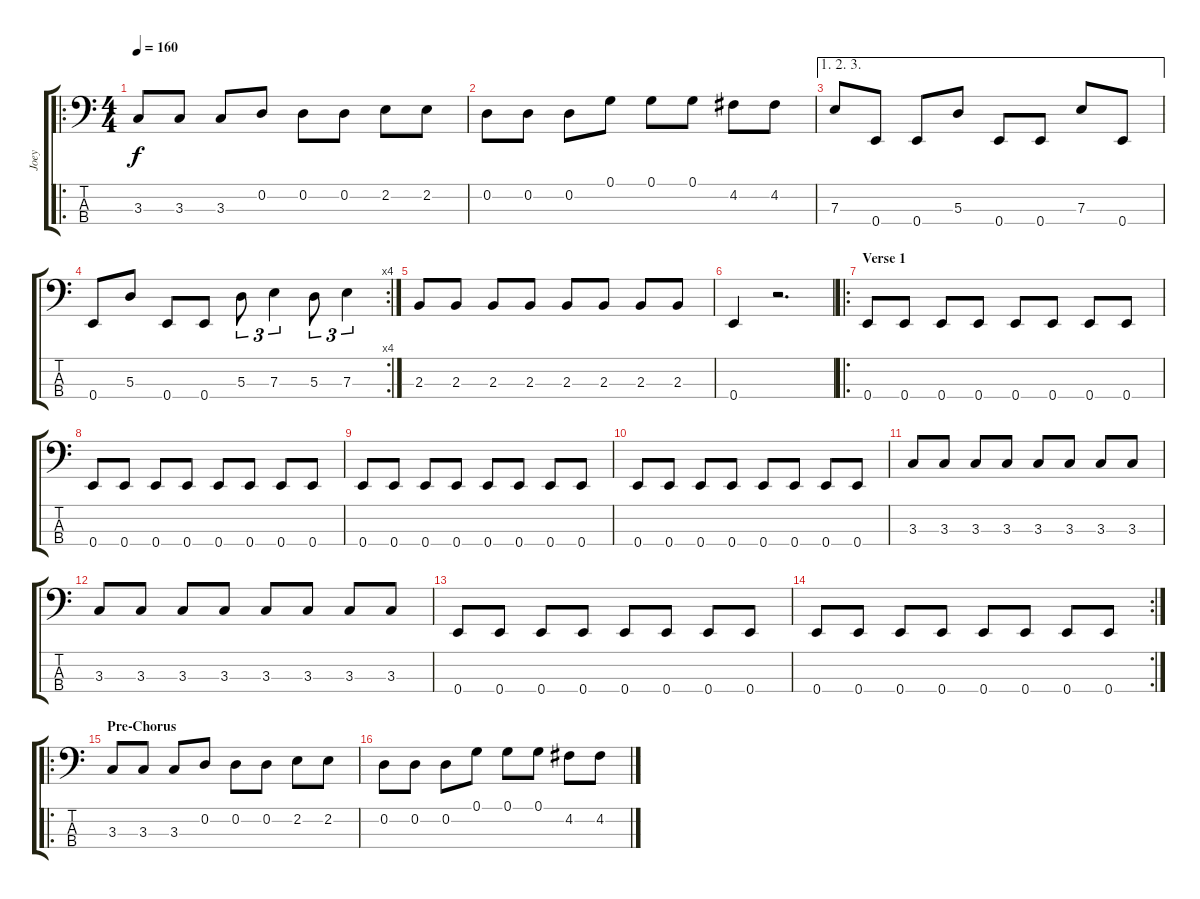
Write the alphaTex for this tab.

\track ("Joey" "Joey") {instrument electricbasspick}
\staff {score tabs}
\tuning (G2 D2 A1 E1) {hide}
\ro
\ts (4 4)
\tempo 160
\clef f4
\ks c
3.3.8{dy f instrument electricbasspick} 3.3.8 3.3.8 0.2.8 0.2.8 0.2.8 2.2.8 2.2.8 |
0.2.8 0.2.8 0.2.8 0.1.8 0.1.8 0.1.8 4.2.8 4.2.8 |
\ae (1 2 3)
7.3.8 0.4.8 0.4.8 5.3.8 0.4.8 0.4.8 7.3.8 0.4.8 |
\rc 4
0.4.8 5.3.8 0.4.8 0.4.8 5.3.8{tu (3 2)} 7.3.4{tu (3 2)} 5.3.8{tu (3 2)} 7.3.4{tu (3 2)} |
2.3.8 2.3.8 2.3.8 2.3.8 2.3.8 2.3.8 2.3.8 2.3.8 |
0.4.4 r.2{d} |
\ro
\section ("" "Verse 1")
0.4.8 0.4.8 0.4.8 0.4.8 0.4.8 0.4.8 0.4.8 0.4.8 |
0.4.8 0.4.8 0.4.8 0.4.8 0.4.8 0.4.8 0.4.8 0.4.8 |
0.4.8 0.4.8 0.4.8 0.4.8 0.4.8 0.4.8 0.4.8 0.4.8 |
0.4.8 0.4.8 0.4.8 0.4.8 0.4.8 0.4.8 0.4.8 0.4.8 |
3.3.8 3.3.8 3.3.8 3.3.8 3.3.8 3.3.8 3.3.8 3.3.8 |
3.3.8 3.3.8 3.3.8 3.3.8 3.3.8 3.3.8 3.3.8 3.3.8 |
0.4.8 0.4.8 0.4.8 0.4.8 0.4.8 0.4.8 0.4.8 0.4.8 |
\rc 2
0.4.8 0.4.8 0.4.8 0.4.8 0.4.8 0.4.8 0.4.8 0.4.8 |
\ro
\section ("" "Pre-Chorus")
3.3.8 3.3.8 3.3.8 0.2.8 0.2.8 0.2.8 2.2.8 2.2.8 |
0.2.8 0.2.8 0.2.8 0.1.8 0.1.8 0.1.8 4.2.8 4.2.8
